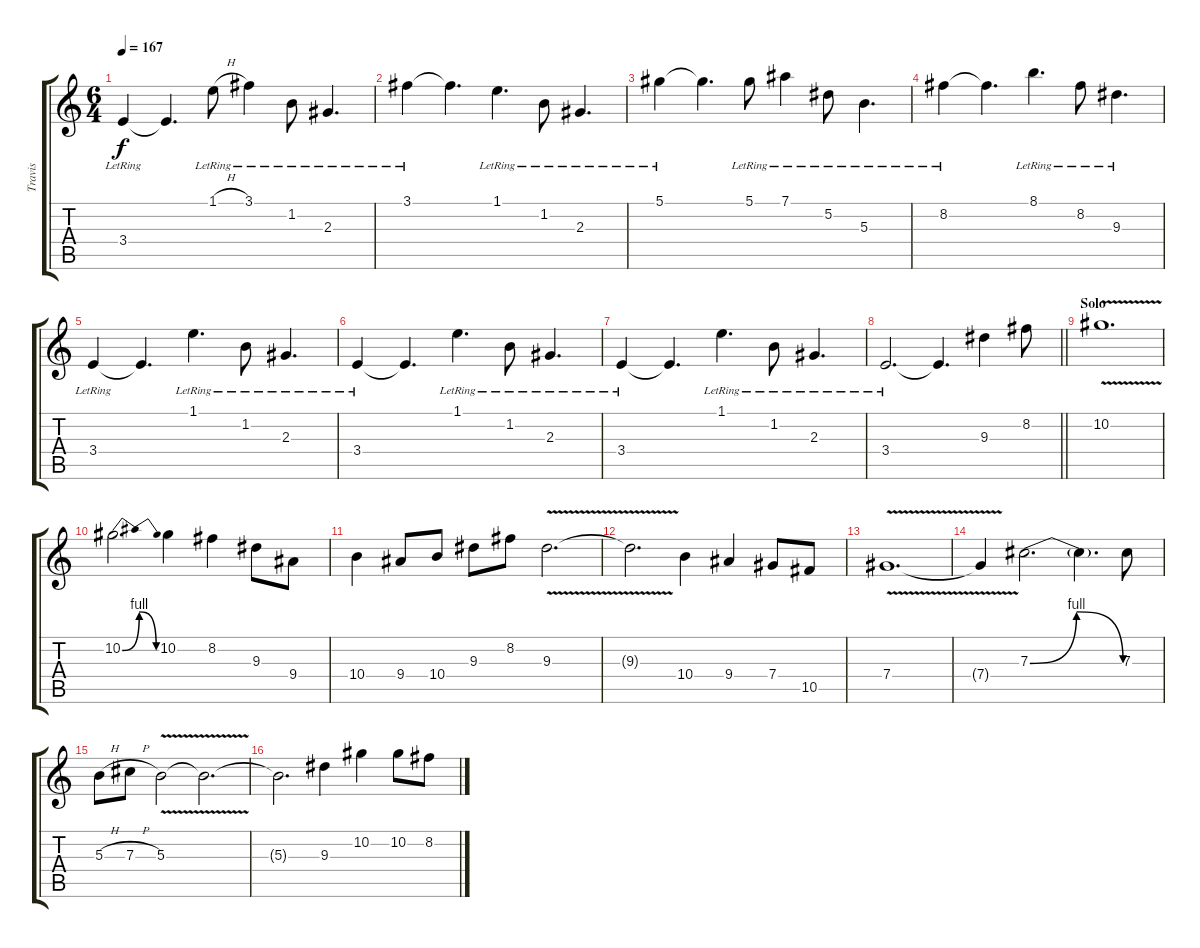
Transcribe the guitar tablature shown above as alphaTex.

\track ("Travis" "Travis") {instrument electricguitarjazz}
\staff {score tabs}
\tuning (Eb4 Bb3 Gb3 Db3 Ab2 Eb2) {hide}
\ts (6 4)
\tempo 167
\clef g2
\ks c
3.4{lr}.4{dy f} 3.4{t}.4{d} 1.1{h lr}.8 3.1{lr}.4 1.2{lr}.8 2.3{lr}.4{d} |
3.1{lr}.4 3.1{t}.4{d} 1.1{lr}.4{d} 1.2{lr}.8 2.3{lr}.4{d} |
5.1{lr}.4 5.1{t}.4{d} 5.1{lr}.8 7.1{lr}.4 5.2{lr}.8 5.3{lr}.4{d} |
8.2{lr}.4 8.2{t}.4{d} 8.1{lr}.4{d} 8.2{lr}.8 9.3{lr}.4{d} |
3.4{lr}.4 3.4{t}.4{d} 1.1{lr}.4{d} 1.2{lr}.8 2.3{lr}.4{d} |
3.4{lr}.4 3.4{t}.4{d} 1.1{lr}.4{d} 1.2{lr}.8 2.3{lr}.4{d} |
3.4{lr}.4 3.4{t}.4{d} 1.1{lr}.4{d} 1.2{lr}.8 2.3{lr}.4{d} |
\barLineRight lightlight
3.4{lr}.2{d} 3.4{t}.4{d} 9.3.4{volume 16 instrument overdrivenguitar} 8.2.8 |
\section ("" "Solo")
10.2{v}.1{d} |
10.2{be (bendrelease 0 0 15 4 45 4 60 0)}.2{d} 10.2.4 8.2.4 9.3.8 9.4.8 |
10.4.4 9.4.8 10.4.8 9.3.8 8.2.8 9.3{v}.2{d} |
9.3{t}.2{d} 10.4.4 9.4.4 7.4.8 10.5.8 |
7.4{v}.1{d} |
7.4{t}.4 7.3{be (bendrelease 0 0 15 4 45 4 60 0)}.2{d} 7.3{t}.4{d} 7.3.8 |
5.3{h}.8 7.3{h}.8 5.3{v}.2 5.3{t}.2{d} |
5.3{t}.2{d} 9.3.4 10.2.4 10.2.8 8.2.8
